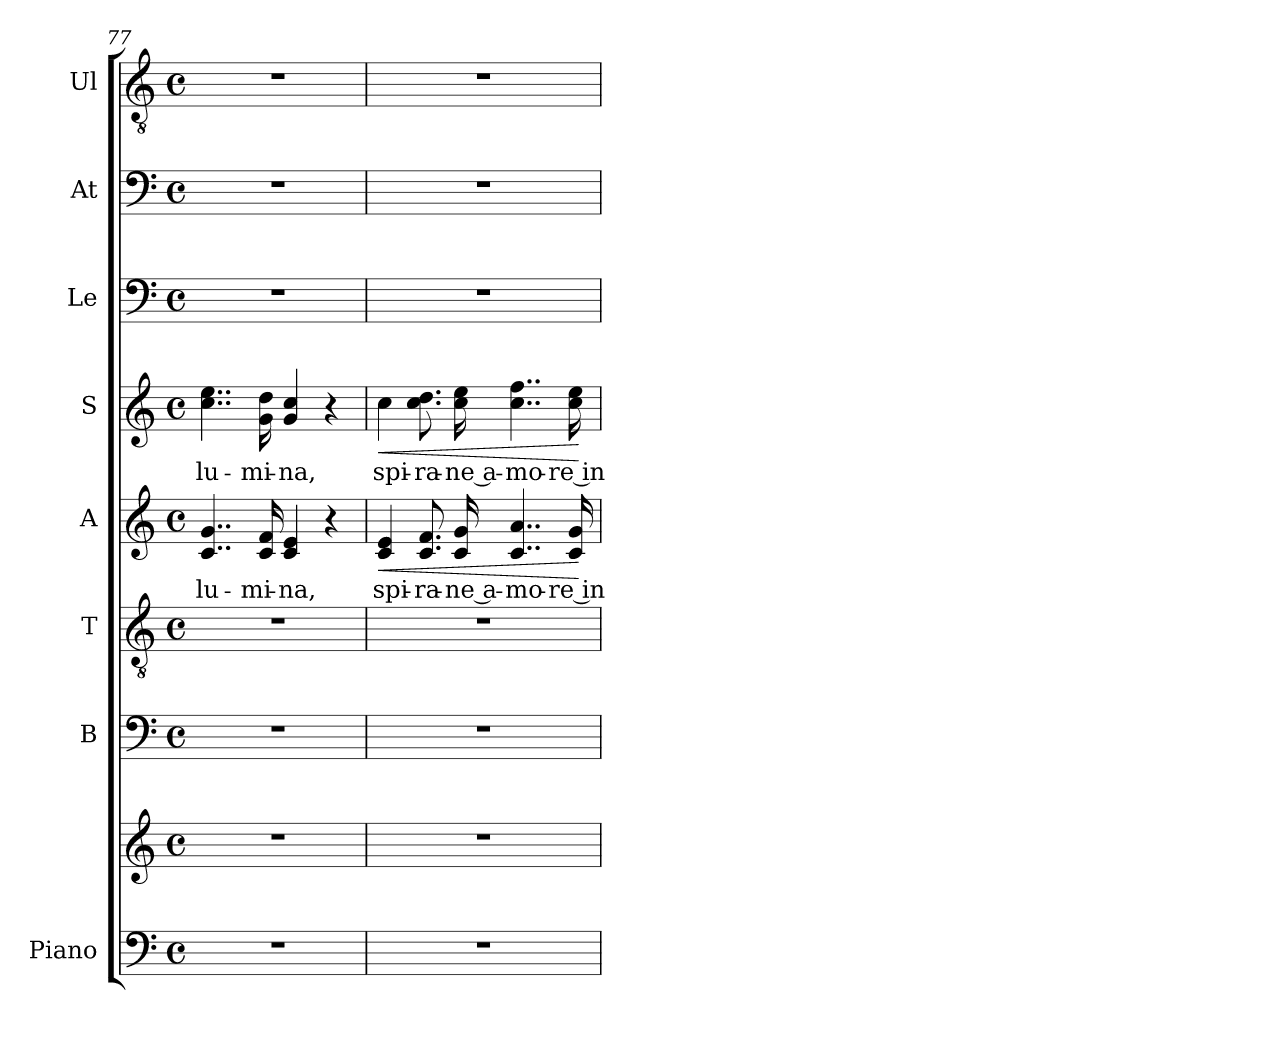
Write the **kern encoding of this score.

**kern	**kern	**kern	**kern	**kern	**text	**dynam	**kern	**text	**dynam	**kern	**kern	**kern
*part8	*part8	*part7	*part6	*part5	*part5	*part5	*part4	*part4	*part4	*part3	*part2	*part1
*staff9	*staff8	*staff7	*staff6	*staff5	*staff5	*staff5	*staff4	*staff4	*staff4	*staff3	*staff2	*staff1
*I"Piano	*	*I"B	*I"T	*I"A	*	*	*I"S	*	*	*I"Le	*I"At	*I"Ul
*I'Pno	*	*I'B	*I'T	*I'A	*	*	*I'S	*	*	*I'Le	*I'At	*I'Ul
*clefF4	*clefG2	*clefF4	*clefGv2	*clefG2	*	*	*clefG2	*	*	*clefF4	*clefF4	*clefGv2
*k[]	*k[]	*k[]	*k[]	*k[]	*	*	*k[]	*	*	*k[]	*k[]	*k[]
*M4/4	*M4/4	*M4/4	*M4/4	*M4/4	*	*	*M4/4	*	*	*M4/4	*M4/4	*M4/4
*met(c)	*met(c)	*met(c)	*met(c)	*met(c)	*	*	*met(c)	*	*	*met(c)	*met(c)	*met(c)
=77	=77	=77	=77	=77	=77	=77	=77	=77	=77	=77	=77	=77
!	!	!	!	!	!LO:LY:b	!	!	!LO:LY:b	!	!	!	!
1r	1r	1r	1r	4..c/ 4..g!/	-lu-	.	4..cc!\ 4..ee\	-lu-	.	1r	1r	1r
!	!	!	!	!	!LO:LY:b	!	!	!LO:LY:b	!	!	!	!
.	.	.	.	16c/ 16f!/	-mi-	.	16g!\ 16dd\	-mi-	.	.	.	.
!	!	!	!	!	!LO:LY:b	!	!	!LO:LY:b	!	!	!	!
.	.	.	.	4c/ 4e!/	-na,	.	4g!/ 4cc/	-na,	.	.	.	.
.	.	.	.	4r	.	.	4r	.	.	.	.	.
!!LO:PB:g=z
=78	=78	=78	=78	=78	=78	=78	=78	=78	=78	=78	=78	=78
!	!	!	!	!	!LO:LY:b	!LO:HP:b	!	!LO:LY:b	!LO:HP:b	!	!	!
1r	1r	1r	1r	4c/ 4e!/	spi-	<	4cc\	spi-	<	1r	1r	1r
!	!	!	!	!	!LO:LY:b	!	!	!LO:LY:b	!	!	!	!
.	.	.	.	8.c/ 8.f!/	-ra-	.	8.cc!\ 8.dd\	-ra-	.	.	.	.
!	!	!	!	!	!LO:LY:b	!	!	!LO:LY:b	!	!	!	!
.	.	.	.	16c/ 16g!/	-ne a-	.	16cc!\ 16ee\	-ne a-	.	.	.	.
!	!	!	!	!	!LO:LY:b	!	!	!LO:LY:b	!	!	!	!
.	.	.	.	4..c/ 4..a!/	-mo-	.	4..cc!\ 4..ff\	-mo-	.	.	.	.
!	!	!	!	!	!LO:LY:b	!	!	!LO:LY:b	!	!	!	!
.	.	.	.	16c/ 16g!/	-re in	.	16cc!\ 16ee\	-re in	.	.	.	.
.	.	.	.	.	.	[	.	.	[	.	.	.
=	=	=	=	=	=	=	=	=	=	=	=	=
*-	*-	*-	*-	*-	*-	*-	*-	*-	*-	*-	*-	*-
